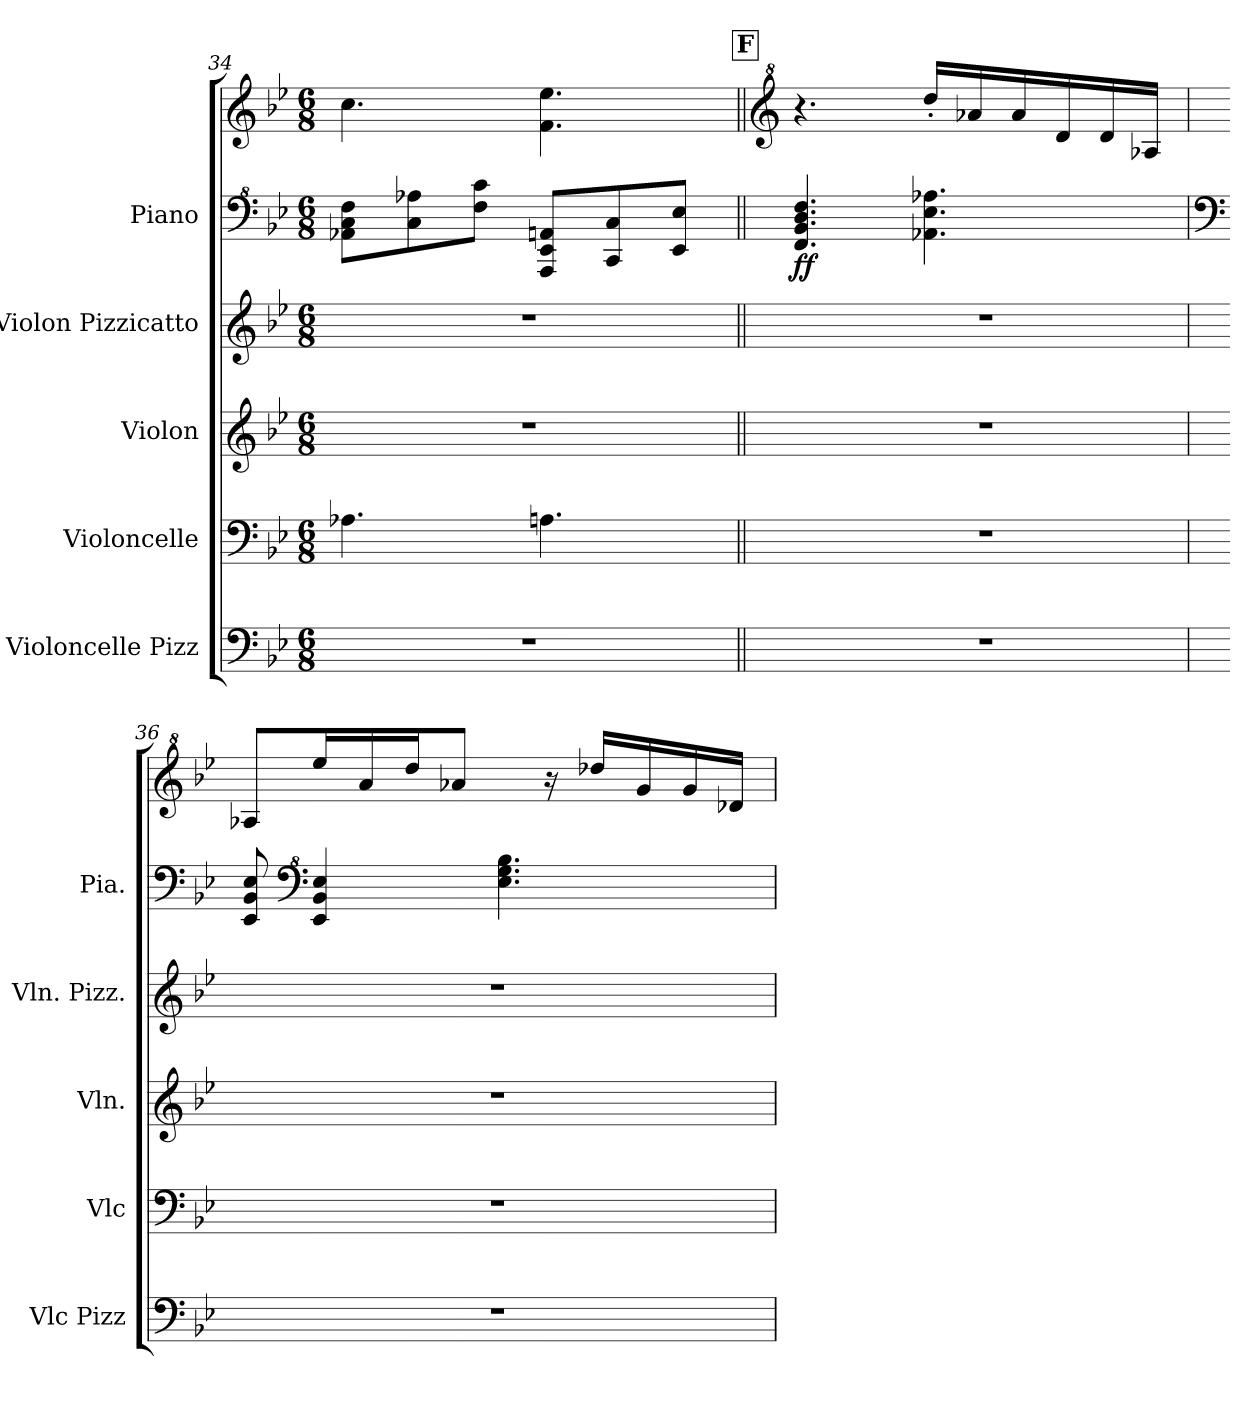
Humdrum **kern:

**kern	**kern	**kern	**kern	**kern	**kern	**dynam
*part5	*part4	*part3	*part2	*part1	*part1	*part1
*staff6	*staff5	*staff4	*staff3	*staff2	*staff1	*staff1/2
*I"Violoncelle Pizz	*I"Violoncelle	*I"Violon	*I"Violon Pizzicatto	*I"Piano	*	*
*I'Vlc Pizz	*I'Vlc	*I'Vln.	*I'Vln. Pizz.	*I'Pia.	*	*
*clefF4	*clefF4	*clefG2	*clefG2	*clefF^4	*clefG2	*
*k[b-e-]	*k[b-e-]	*k[b-e-]	*k[b-e-]	*k[b-e-]	*k[b-e-]	*
*M6/8	*M6/8	*M6/8	*M6/8	*M6/8	*M6/8	*
=34	=34	=34	=34	=34	=34	=34
2.r	4.A-X\	2.r	2.r	8A-X\ 8c\ 8f\L	4.cc\	.
.	.	.	.	8c\ 8a-X\	.	.
.	.	.	.	8f\ 8cc\J	.	.
.	4.An\	.	.	8AA/ 8E-/ 8An/L	4.f\ 4.ee-\	.
.	.	.	.	8C/ 8c/	.	.
.	.	.	.	8E-/ 8e-/J	.	.
!!LO:REH:place=s1:a:B:fs=14:t=F
=35||	=35||	=35||	=35||	=35||	=35||	=35||
*	*	*	*	*	*clefG^2	*
!	!	!	!	!	!	!LO:DY:b=2
2.r	2.r	2.r	2.r	4.F/ 4.B-/ 4.d/ 4.f/	4.r	ff
.	.	.	.	4.A-X\ 4.e-\ 4.a-X\	16ddd'/LL	.
.	.	.	.	.	16aa-X/	.
.	.	.	.	.	16aa-/	.
.	.	.	.	.	16dd/	.
.	.	.	.	.	16dd/	.
.	.	.	.	.	16a-X/JJ	.
=36	=36	=36	=36	=36	=36	=36
*	*	*	*	*clefF4	*	*
2.r	2.r	2.r	2.r	8EE-/ 8BB-/ 8E-/	8a-X/L	.
*	*	*	*	*clefF^4	*	*
.	.	.	.	4E-/ 4B-/ 4e-/	16eee-/L	.
.	.	.	.	.	16aa/	.
.	.	.	.	.	16ddd/J	.
.	.	.	.	.	8aa-X/J	.
.	.	.	.	4.e-\ 4.g\ 4.b-\	.	.
.	.	.	.	.	16r	.
.	.	.	.	.	16ddd-X/LL	.
.	.	.	.	.	16gg/	.
.	.	.	.	.	16gg/	.
.	.	.	.	.	16dd-X/JJ	.
=	=	=	=	=	=	=
*-	*-	*-	*-	*-	*-	*-
